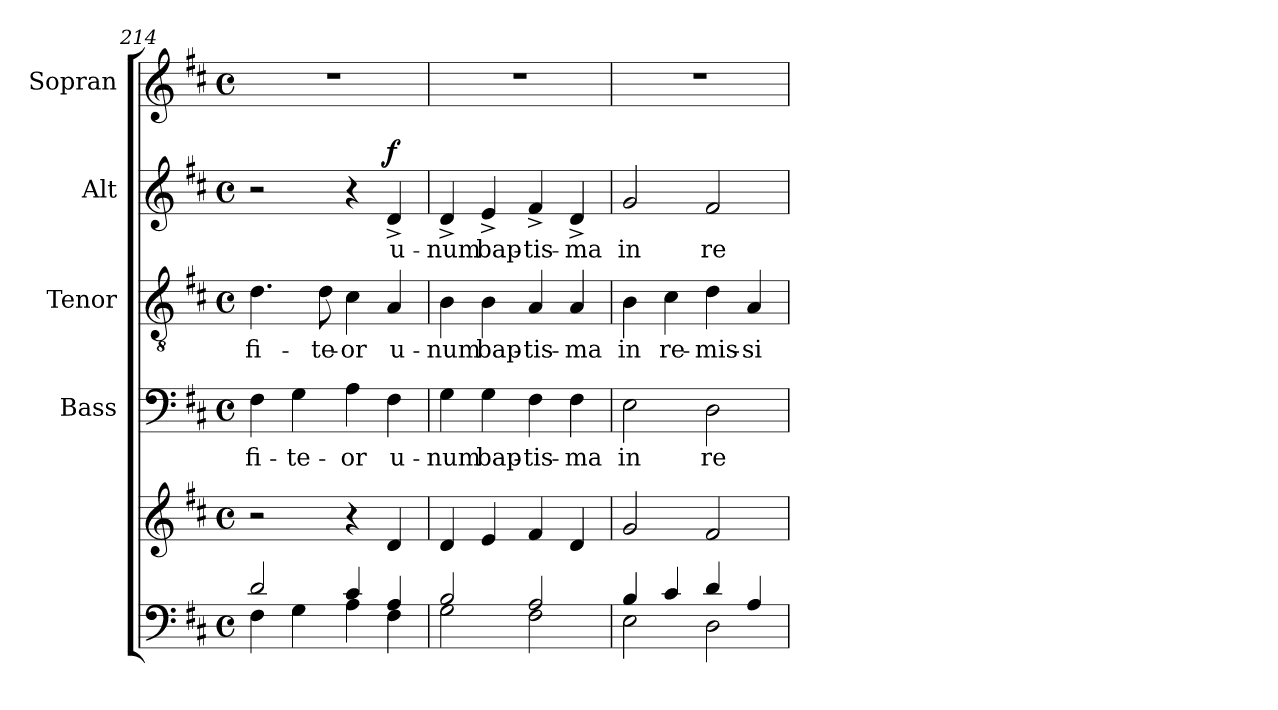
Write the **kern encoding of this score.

**kern	**kern	**kern	**text	**kern	**text	**kern	**text	**dynam	**kern
*part5	*part5	*part4	*part4	*part3	*part3	*part2	*part2	*part2	*part1
*staff6	*staff5	*staff4	*staff4	*staff3	*staff3	*staff2	*staff2	*staff2	*staff1
*	*	*I"Bass	*	*I"Tenor	*	*I"Alt	*	*	*I"Sopran
*	*	*I'B.	*	*I'T.	*	*I'A.	*	*	*I'S.
*clefF4	*clefG2	*clefF4	*	*clefGv2	*	*clefG2	*	*	*clefG2
*k[f#c#]	*k[f#c#]	*k[f#c#]	*	*k[f#c#]	*	*k[f#c#]	*	*	*k[f#c#]
*D:	*D:	*D:	*	*D:	*	*D:	*	*	*D:
*M4/4	*M4/4	*M4/4	*	*M4/4	*	*M4/4	*	*	*M4/4
*met(c)	*met(c)	*met(c)	*	*met(c)	*	*met(c)	*	*	*met(c)
=214	=214	=214	=214	=214	=214	=214	=214	=214	=214
*^	*	*	*	*	*	*	*	*	*
!	!	!	!	!LO:LY:b	!	!LO:LY:b	!	!	!	!
2d/	4F#\	2r	4F#\	-fi-	4.d\	-fi-	2r	.	.	1r
!	!	!	!	!LO:LY:b	!	!	!	!	!	!
.	4G\	.	4G\	-te-	.	.	.	.	.	.
!	!	!	!	!	!	!LO:LY:b	!	!	!	!
.	.	.	.	.	8d\	-te-	.	.	.	.
!	!	!	!	!LO:LY:b	!	!LO:LY:b	!	!	!	!
4c#/	4A\	4r	4A\	-or	4c#\	-or	4r	.	.	.
!	!	!	!	!LO:LY:b	!	!LO:LY:b	!	!LO:LY:b	!LO:DY:a	!
4A/	4F#\	4d/	4F#\	u-	4A/	u-	4d^>/	u-	f	.
=215	=215	=215	=215	=215	=215	=215	=215	=215	=215	=215
!	!	!	!	!LO:LY:b	!	!LO:LY:b	!	!LO:LY:b	!	!
2B/	2G\	4d/	4G\	-num	4B\	-num	4d^>/	-num	.	1r
!	!	!	!	!LO:LY:b	!	!LO:LY:b	!	!LO:LY:b	!	!
.	.	4e/	4G\	bap-	4B\	bap-	4e^>/	bap-	.	.
!	!	!	!	!LO:LY:b	!	!LO:LY:b	!	!LO:LY:b	!	!
2A/	2F#\	4f#/	4F#\	-tis-	4A/	-tis-	4f#^>/	-tis-	.	.
!	!	!	!	!LO:LY:b	!	!LO:LY:b	!	!LO:LY:b	!	!
.	.	4d/	4F#\	-ma	4A/	-ma	4d^>/	-ma	.	.
=216	=216	=216	=216	=216	=216	=216	=216	=216	=216	=216
!	!	!	!	!LO:LY:b	!	!LO:LY:b	!	!LO:LY:b	!	!
4B/	2E\	2g/	2E\	in	4B\	in	2g/	in	.	1r
!	!	!	!	!	!	!LO:LY:b	!	!	!	!
4c#/	.	.	.	.	4c#\	re-	.	.	.	.
!	!	!	!	!LO:LY:b	!	!LO:LY:b	!	!LO:LY:b	!	!
4d/	2D\	2f#/	2D\	re-	4d\	-mis-	2f#/	re-	.	.
!	!	!	!	!	!	!LO:LY:b	!	!	!	!
4A/	.	.	.	.	4A/	-si-	.	.	.	.
*v	*v	*	*	*	*	*	*	*	*	*
=	=	=	=	=	=	=	=	=	=
*-	*-	*-	*-	*-	*-	*-	*-	*-	*-
